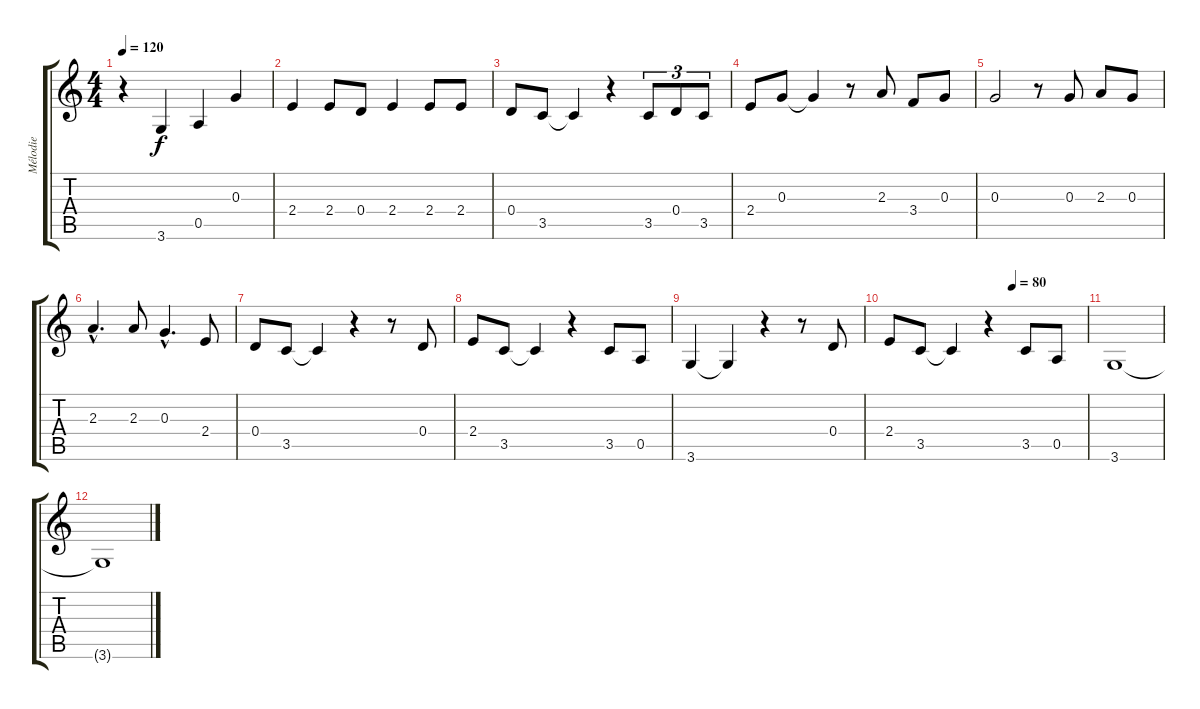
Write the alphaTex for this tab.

\track ("Mélodie" "Mélodie") {instrument acousticguitarsteel}
\staff {score tabs}
\tuning (E4 B3 G3 D3 A2 E2) {hide}
\ts (4 4)
\tempo 120
\clef g2
\ks c
r.4{dy f} 3.6.4 0.5.4 0.3.4 |
2.4.4 2.4.8 0.4.8 2.4.4 2.4.8 2.4.8 |
0.4.8 3.5.8 3.5{t}.4 r.4 3.5.8{tu (3 2)} 0.4.8{tu (3 2)} 3.5.8{tu (3 2)} |
2.4.8 0.3.8 0.3{t}.4 r.8 2.3.8 3.4.8 0.3.8 |
0.3.2 r.8 0.3.8 2.3.8 0.3.8 |
2.3{hac}.4{d} 2.3.8 0.3{hac}.4{d} 2.4.8 |
0.4.8 3.5.8 3.5{t}.4 r.4 r.8 0.4.8 |
2.4.8 3.5.8 3.5{t}.4 r.4 3.5.8 0.5.8 |
3.6.4 3.6{t}.4 r.4 r.8 0.4.8 |
\tempo (80 0.625)
2.4.8 3.5.8 3.5{t}.4 r.4 3.5.8 0.5.8 |
3.6.1 |
3.6{t}.1
